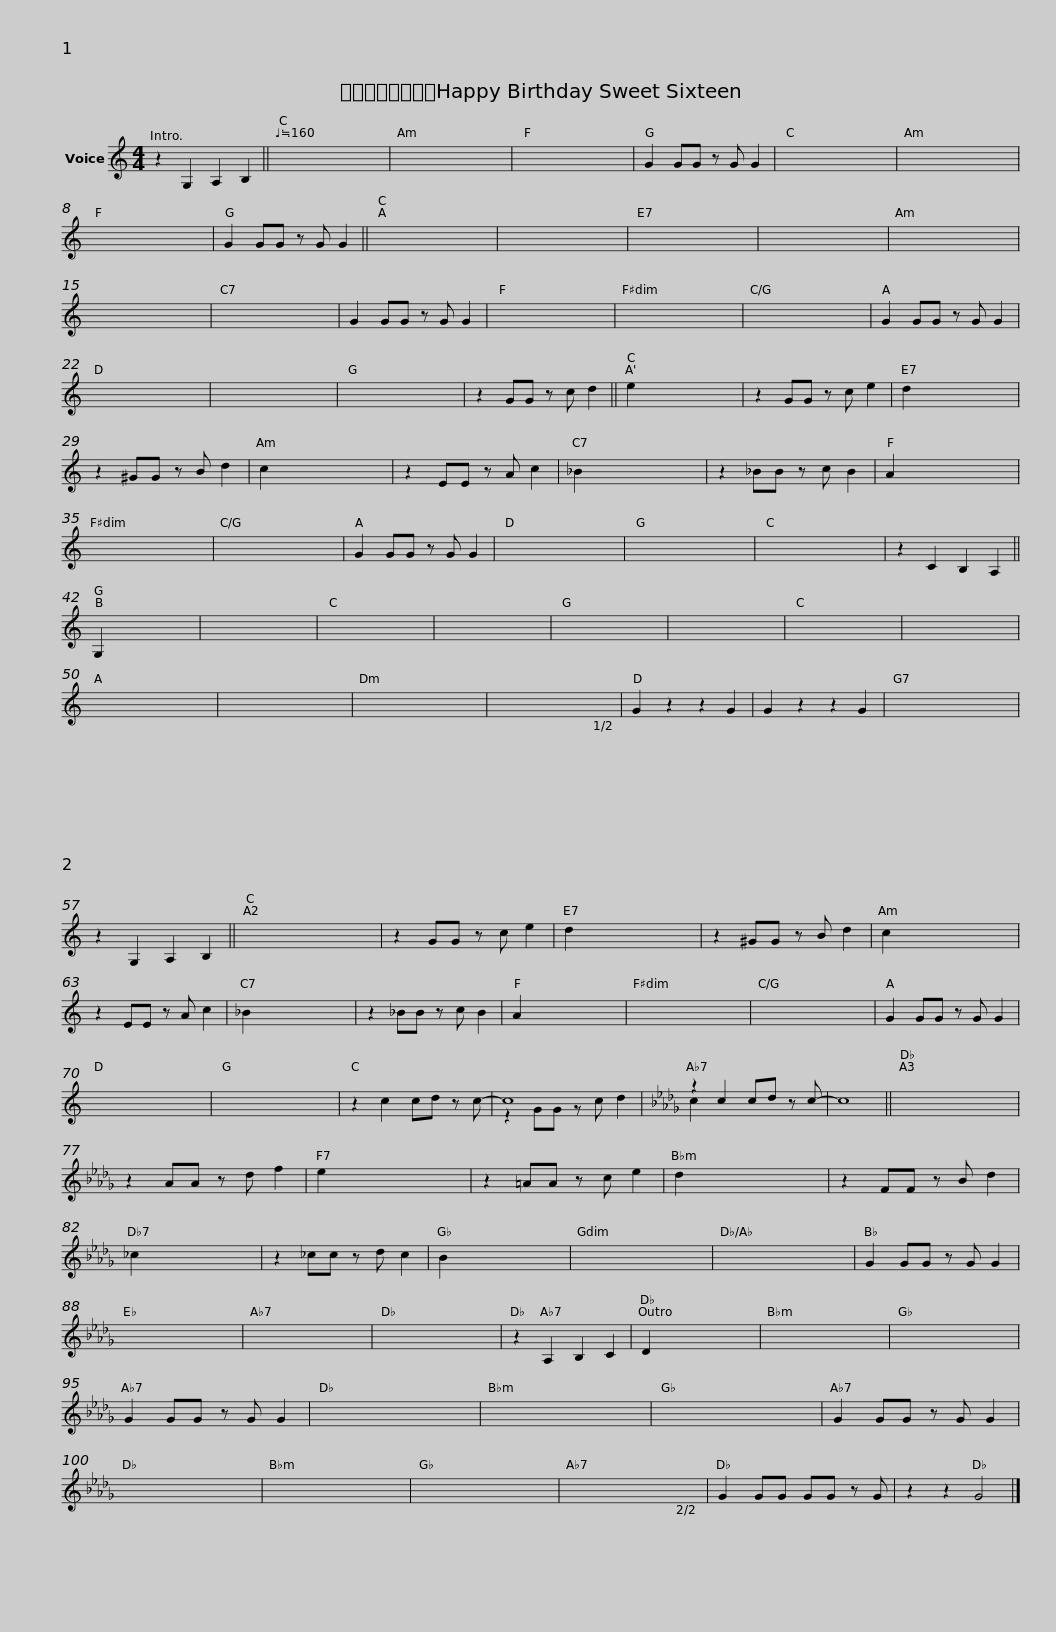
X:1
%%score ( 1 2 )
L:1/8
M:4/4
I:linebreak $
K:C
V:1 treble
V:2 treble
V:1
 z2 G,2 A,2 B,2 || x2 x2 x2 x2 | x2 x2 x2 x2 | x2 x2 x2 x2 | G2 GG z G G2 |$ %5
 x2 x2 x2 x2 | x2 x2 x2 x2 | x2 x2 x2 x2 | G2 GG z G G2 ||$ x2 x2 x2 x2 | %10
 x2 x2 x2 x2 | x2 x2 x2 x2 | x2 x2 x2 x2 | x2 x2 x2 x2 | x2 x2 x2 x2 | %15
 x2 x2 x2 x2 | G2 GG z G G2 |$ x2 x2 x2 x2 | x2 x2 x2 x2 | x2 x2 x2 x2 | %20
 G2 GG z G G2 | x2 x2 x2 x2 | x2 x2 x2 x2 | x2 x2 x2 x2 | z2 GG z c d2 ||$ %25
 e2 x2 x2 x2 | z2 GG z c e2 | d2 x2 x2 x2 | z2 ^GG z B d2 |$ c2 x2 x2 x2 | %30
 z2 EE z A c2 | _B2 x2 x2 x2 | z2 _BB z c B2 |$ A2 x2 x2 x2 | x2 x2 x2 x2 | %35
 x2 x2 x2 x2 | G2 GG z G G2 | x2 x2 x2 x2 | x2 x2 x2 x2 | x2 x2 x2 x2 | %40
 z2 C2 B,2 A,2 ||$ G,2 x2 x2 x2 | x2 x2 x2 x2 | x2 x2 x2 x2 | x2 x2 x2 x2 | %45
 x2 x2 x2 x2 | x2 x2 x2 x2 | x2 x2 x2 x2 | x2 x2 x2 x2 |$ x2 x2 x2 x2 | %50
 x2 x2 x2 x2 | x2 x2 x2 x2 | x2 x2 x2 x2 | G2 z2 z2 G2 | G2 z2 z2 G2 | %55
 x2 x2 x2 x2 | z2 G,2 A,2 B,2 ||$ x2 x2 x2 x2 | z2 GG z c e2 | d2 x2 x2 x2 | %60
 z2 ^GG z B d2 |$ c2 x2 x2 x2 | z2 EE z A c2 | _B2 x2 x2 x2 | z2 _BB z c B2 |$ %65
 A2 x2 x2 x2 | x2 x2 x2 x2 | x2 x2 x2 x2 | G2 GG z G G2 | x2 x2 x2 x2 | %70
 x2 x2 x2 x2 |$ z2 c2 cd z c- | c8 |[K:Db] z2 c2 cd z c- | c8 ||$ %75
 x2 x2 x2 x2 | z2 AA z d f2 | e2 x2 x2 x2 | z2 =AA z c e2 |$ d2 x2 x2 x2 | %80
 z2 FF z B d2 | _c2 x2 x2 x2 | z2 _cc z d c2 |$ B2 x2 x2 x2 | x2 x2 x2 x2 | %85
 x2 x2 x2 x2 | G2 GG z G G2 | x2 x2 x2 x2 | x2 x2 x2 x2 | x2 x2 x2 x2 | %90
 z2 A,2 B,2 C2 |$ D2 x2 x2 x2 | x2 x2 x2 x2 | x2 x2 x2 x2 | G2 GG z G G2 | %95
 x2 x2 x2 x2 | x2 x2 x2 x2 | x2 x2 x2 x2 | G2 GG z G G2 |$ x2 x2 x2 x2 | %100
 x2 x2 x2 x2 | x2 x2 x2 x2 | x2 x2 x2 x2 | G2 GG GG z G | z2 z2 G4 |] %105
V:2
 x8 || x8 | x8 | x8 | x8 |$ %5
 x8 | x8 | x8 | x8 ||$ x8 | %10
 x8 | x8 | x8 | x8 | x8 | %15
 x8 | x8 |$ x8 | x8 | x8 | %20
 x8 | x8 | x8 | x8 | x8 ||$ %25
 x8 | x8 | x8 | x8 |$ x8 | %30
 x8 | x8 | x8 |$ x8 | x8 | %35
 x8 | x8 | x8 | x8 | x8 | %40
 x8 ||$ x8 | x8 | x8 | x8 | %45
 x8 | x8 | x8 | x8 |$ x8 | %50
 x8 | x8 | x8 | x8 | x8 | %55
 x8 | x8 ||$ x8 | x8 | x8 | %60
 x8 |$ x8 | x8 | x8 | x8 |$ %65
 x8 | x8 | x8 | x8 | x8 | %70
 x8 |$ x8 | z2 GG z c d2 |[K:Db] c2 x2 x4 | x8 ||$ %75
 x8 | x8 | x8 | x8 |$ x8 | %80
 x8 | x8 | x8 |$ x8 | x8 | %85
 x8 | x8 | x8 | x8 | x8 | %90
 x8 |$ x8 | x8 | x8 | x8 | %95
 x8 | x8 | x8 | x8 |$ x8 | %100
 x8 | x8 | x8 | x8 | x8 |] %105
